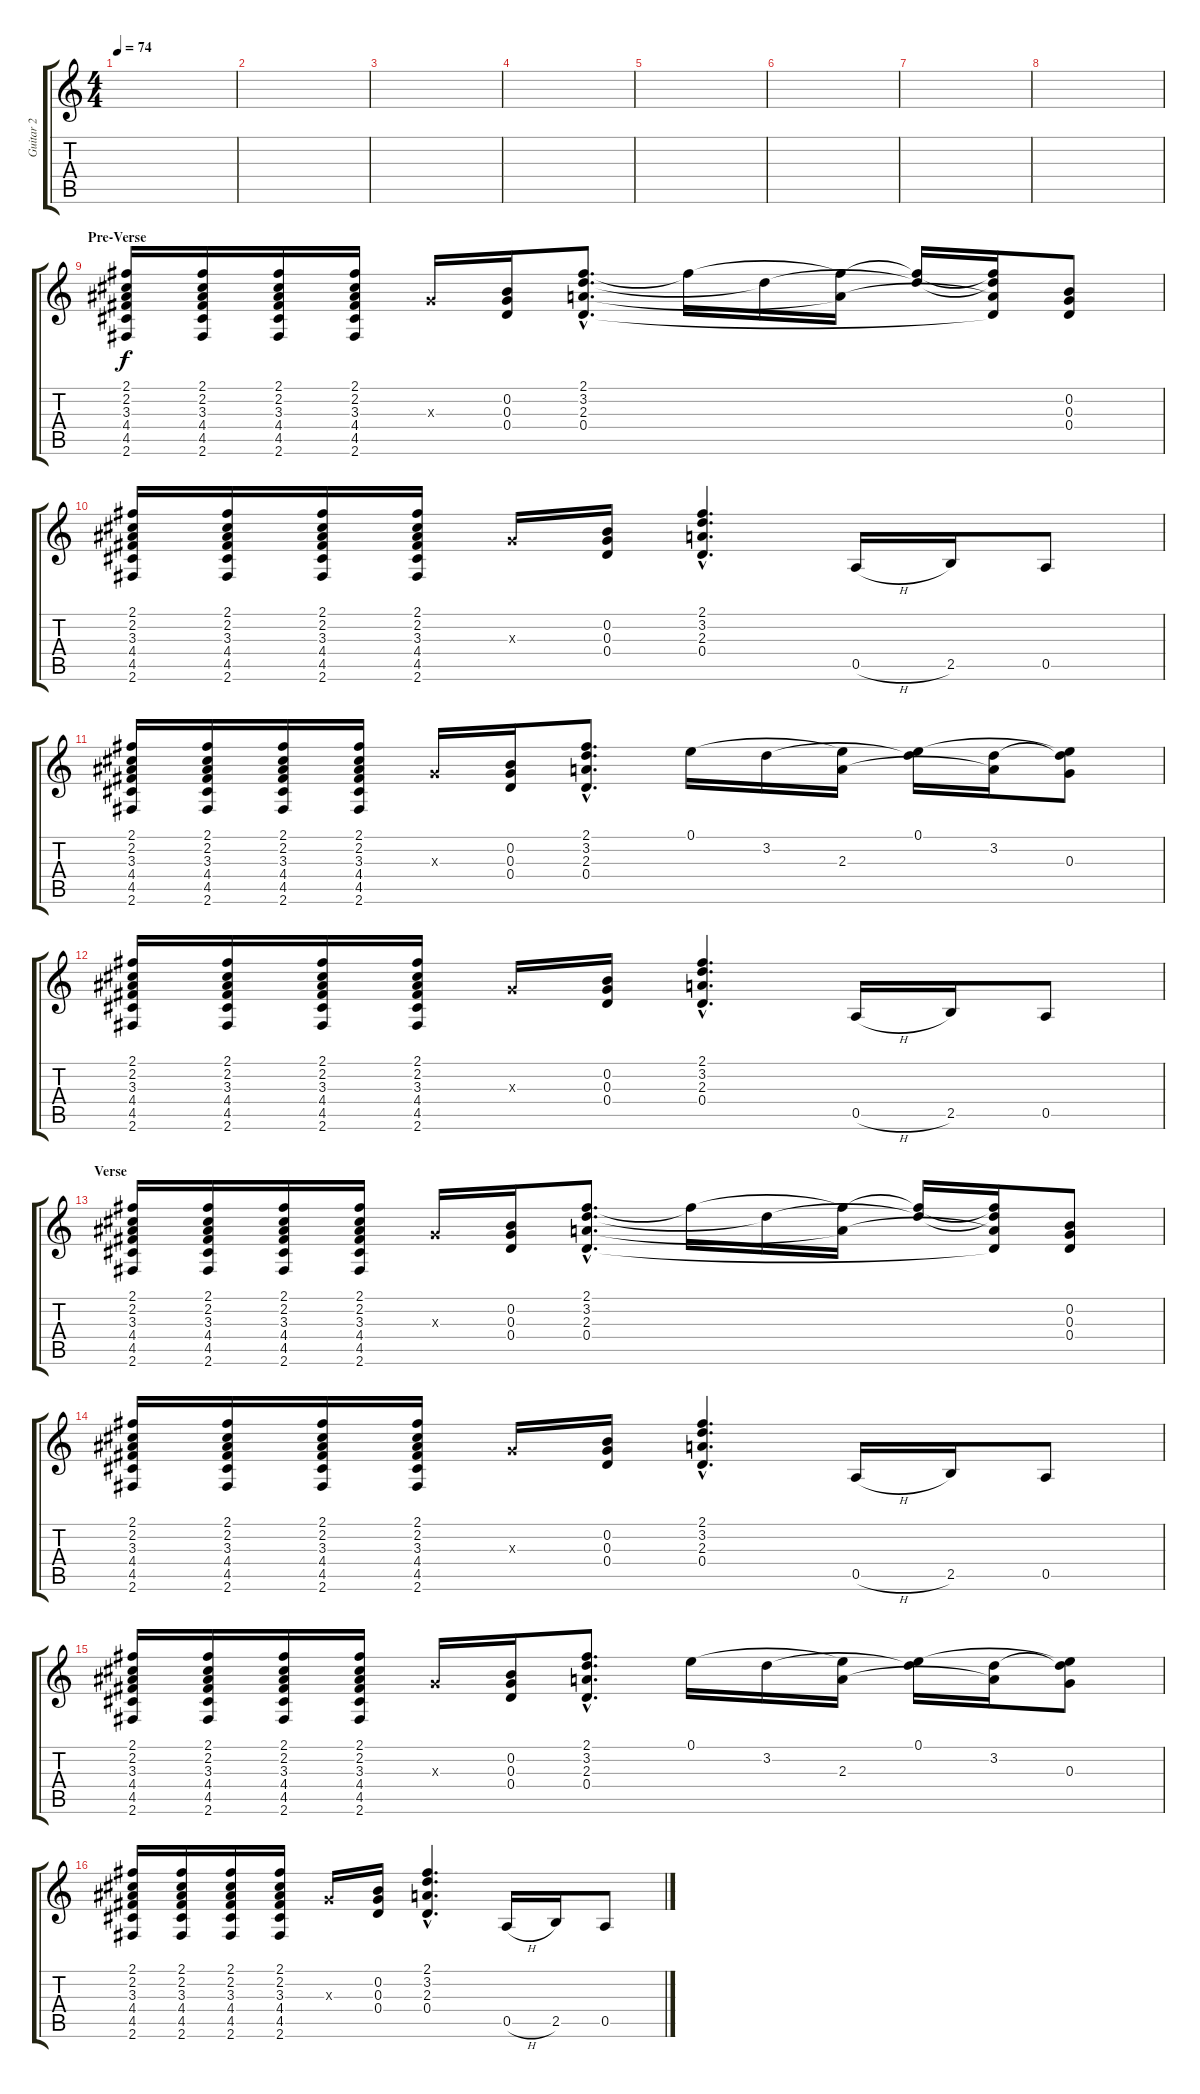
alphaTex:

\track ("Guitar 2" "Guitar 2") {instrument acousticguitarsteel}
\staff {score tabs}
\tuning (E4 B3 G3 D3 A2 E2) {hide}
\ts (4 4)
\tempo 74
\clef g2
\ks c
|
|
|
|
|
|
|
|
\section ("" "Pre-Verse")
(2.1 2.2 3.3 4.4 4.5 2.6).16 (2.1 2.2 3.3 4.4 4.5 2.6).16 (2.1 2.2 3.3 4.4 4.5 2.6).16 (2.1 2.2 3.3 4.4 4.5 2.6).16 0.3{x}.16 (0.2 0.3 0.4).16 (2.1{hac} 3.2{hac} 2.3{hac} 0.4{hac}).8{d} 2.1{t}.16 3.2{t}.16 (2.1{t} 2.3{t}).16 (2.1{t} 3.2{t}).16 (2.1{t} 3.2{t} 2.3{t} 0.4{t}).16 (0.2 0.3 0.4).8 |
(2.1 2.2 3.3 4.4 4.5 2.6).16 (2.1 2.2 3.3 4.4 4.5 2.6).16 (2.1 2.2 3.3 4.4 4.5 2.6).16 (2.1 2.2 3.3 4.4 4.5 2.6).16 0.3{x}.16 (0.2 0.3 0.4).16 (2.1{hac} 3.2{hac} 2.3{hac} 0.4{hac}).4{d} 0.5{h}.16 2.5.16 0.5.8 |
(2.1 2.2 3.3 4.4 4.5 2.6).16 (2.1 2.2 3.3 4.4 4.5 2.6).16 (2.1 2.2 3.3 4.4 4.5 2.6).16 (2.1 2.2 3.3 4.4 4.5 2.6).16 0.3{x}.16 (0.2 0.3 0.4).16 (2.1{hac} 3.2{hac} 2.3{hac} 0.4{hac}).8{d} 0.1.16 3.2.16 (0.1{t} 2.3).16 (0.1 3.2{t}).16 (3.2 2.3{t}).16 (0.1{t} 3.2{t} 0.3).8 |
(2.1 2.2 3.3 4.4 4.5 2.6).16 (2.1 2.2 3.3 4.4 4.5 2.6).16 (2.1 2.2 3.3 4.4 4.5 2.6).16 (2.1 2.2 3.3 4.4 4.5 2.6).16 0.3{x}.16 (0.2 0.3 0.4).16 (2.1{hac} 3.2{hac} 2.3{hac} 0.4{hac}).4{d} 0.5{h}.16 2.5.16 0.5.8 |
\section ("" "Verse")
(2.1 2.2 3.3 4.4 4.5 2.6).16 (2.1 2.2 3.3 4.4 4.5 2.6).16 (2.1 2.2 3.3 4.4 4.5 2.6).16 (2.1 2.2 3.3 4.4 4.5 2.6).16 0.3{x}.16 (0.2 0.3 0.4).16 (2.1{hac} 3.2{hac} 2.3{hac} 0.4{hac}).8{d} 2.1{t}.16 3.2{t}.16 (2.1{t} 2.3{t}).16 (2.1{t} 3.2{t}).16 (2.1{t} 3.2{t} 2.3{t} 0.4{t}).16 (0.2 0.3 0.4).8 |
(2.1 2.2 3.3 4.4 4.5 2.6).16 (2.1 2.2 3.3 4.4 4.5 2.6).16 (2.1 2.2 3.3 4.4 4.5 2.6).16 (2.1 2.2 3.3 4.4 4.5 2.6).16 0.3{x}.16 (0.2 0.3 0.4).16 (2.1{hac} 3.2{hac} 2.3{hac} 0.4{hac}).4{d} 0.5{h}.16 2.5.16 0.5.8 |
(2.1 2.2 3.3 4.4 4.5 2.6).16 (2.1 2.2 3.3 4.4 4.5 2.6).16 (2.1 2.2 3.3 4.4 4.5 2.6).16 (2.1 2.2 3.3 4.4 4.5 2.6).16 0.3{x}.16 (0.2 0.3 0.4).16 (2.1{hac} 3.2{hac} 2.3{hac} 0.4{hac}).8{d} 0.1.16 3.2.16 (0.1{t} 2.3).16 (0.1 3.2{t}).16 (3.2 2.3{t}).16 (0.1{t} 3.2{t} 0.3).8 |
(2.1 2.2 3.3 4.4 4.5 2.6).16 (2.1 2.2 3.3 4.4 4.5 2.6).16 (2.1 2.2 3.3 4.4 4.5 2.6).16 (2.1 2.2 3.3 4.4 4.5 2.6).16 0.3{x}.16 (0.2 0.3 0.4).16 (2.1{hac} 3.2{hac} 2.3{hac} 0.4{hac}).4{d} 0.5{h}.16 2.5.16 0.5.8
